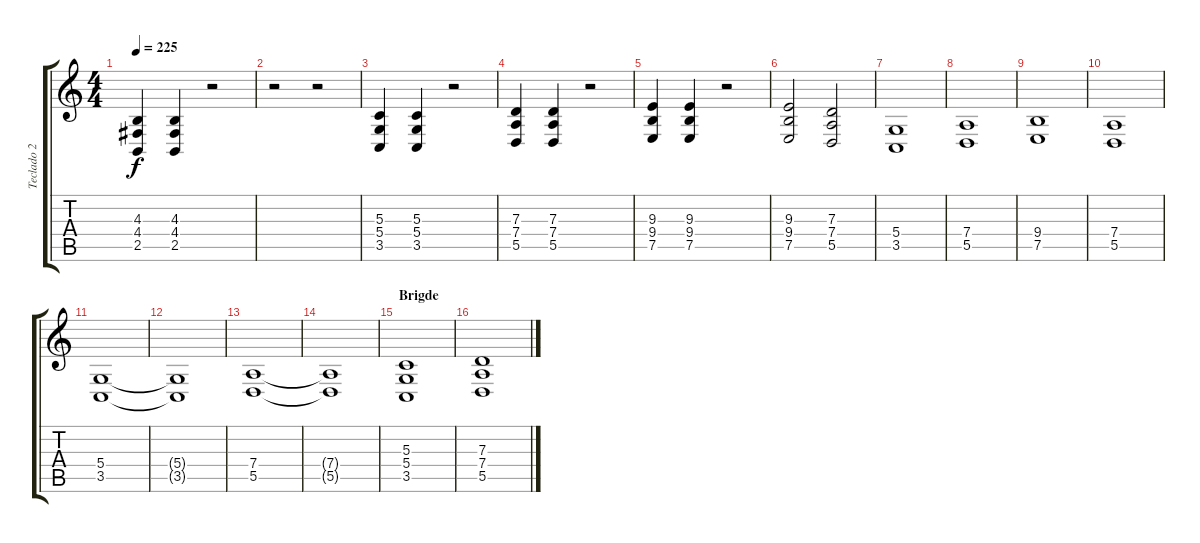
\track ("Teclado 2" "Teclado 2") {instrument stringensemble1}
\staff {score tabs}
\tuning (E4 B3 G3 D3 A2 E2) {hide}
\ts (4 4)
\tempo 225
\clef g2
\ks c
(4.3 4.4 2.5).4{dy f} (4.3 4.4 2.5).4 r.2 |
r.2 r.2 |
(5.3 5.4 3.5).4 (5.3 5.4 3.5).4 r.2 |
(7.3 7.4 5.5).4 (7.3 7.4 5.5).4 r.2 |
(9.3 9.4 7.5).4 (9.3 9.4 7.5).4 r.2 |
(9.3 9.4 7.5).2 (7.3 7.4 5.5).2 |
(5.4 3.5).1 |
(7.4 5.5).1 |
(9.4 7.5).1 |
(7.4 5.5).1 |
(5.4 3.5).1 |
(5.4{t} 3.5{t}).1 |
(7.4 5.5).1 |
(7.4{t} 5.5{t}).1 |
\section ("" "Brigde")
(5.3 5.4 3.5).1 |
(7.3 7.4 5.5).1
